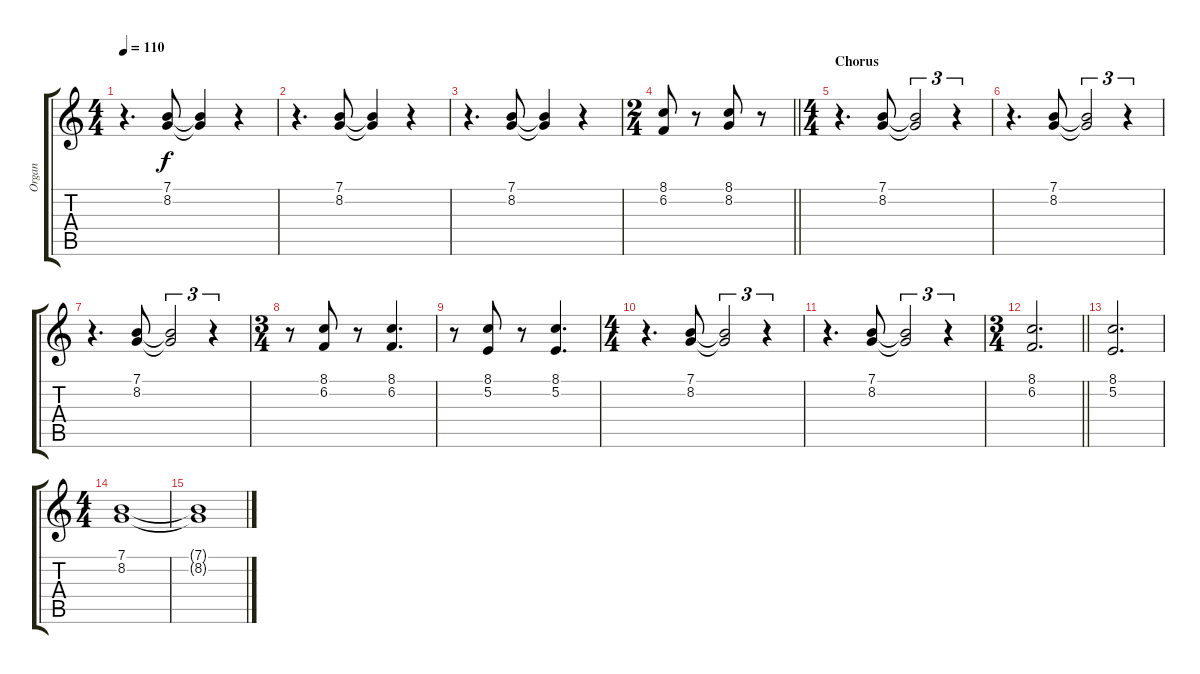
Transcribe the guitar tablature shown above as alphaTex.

\track ("Organ" "Organ") {instrument drawbarorgan}
\staff {score tabs}
\tuning (E4 B3 G3 D3 A2 E2) {hide}
\ts (4 4)
\tempo 110
\clef g2
\ks c
r.4{d dy f} (7.1 8.2).8 (7.1{t} 8.2{t}).4 r.4 |
r.4{d} (7.1 8.2).8 (7.1{t} 8.2{t}).4 r.4 |
r.4{d} (7.1 8.2).8 (7.1{t} 8.2{t}).4 r.4 |
\ts (2 4)
\barLineRight lightlight
(8.1 6.2).8 r.8 (8.1 8.2).8 r.8 |
\ts (4 4)
\section ("" "Chorus")
r.4{d} (7.1 8.2).8 (7.1{t} 8.2{t}).2{tu (3 2)} r.4{tu (3 2)} |
r.4{d} (7.1 8.2).8 (7.1{t} 8.2{t}).2{tu (3 2)} r.4{tu (3 2)} |
r.4{d} (7.1 8.2).8 (7.1{t} 8.2{t}).2{tu (3 2)} r.4{tu (3 2)} |
\ts (3 4)
r.8 (8.1 6.2).8 r.8 (8.1 6.2).4{d} |
r.8 (8.1 5.2).8 r.8 (8.1 5.2).4{d} |
\ts (4 4)
r.4{d} (7.1 8.2).8 (7.1{t} 8.2{t}).2{tu (3 2)} r.4{tu (3 2)} |
r.4{d} (7.1 8.2).8 (7.1{t} 8.2{t}).2{tu (3 2)} r.4{tu (3 2)} |
\ts (3 4)
\barLineRight lightlight
(8.1 6.2).2{d} |
(8.1 5.2).2{d} |
\ts (4 4)
(7.1 8.2).1 |
(7.1{t} 8.2{t}).1
